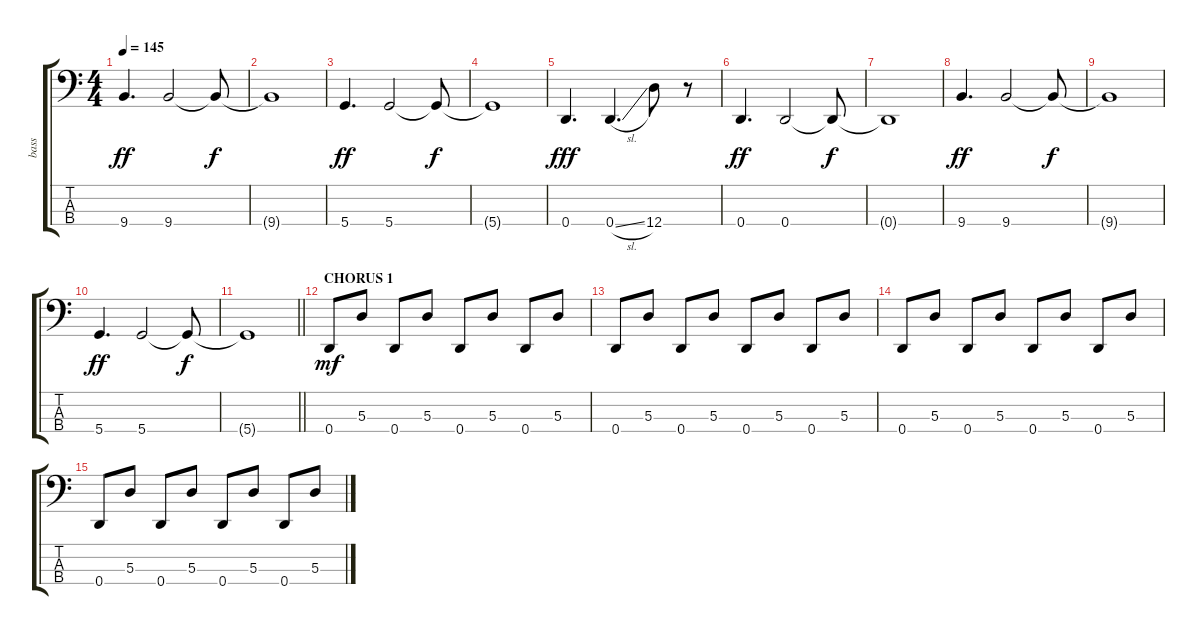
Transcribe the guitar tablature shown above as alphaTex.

\track ("bass" "bass") {instrument electricbasspick}
\staff {score tabs}
\tuning (G2 D2 A1 D1) {hide}
\ts (4 4)
\tempo 145
\clef f4
\ks c
9.4.4{d dy ff} 9.4.2 9.4{t}.8{dy f} |
9.4{t}.1 |
5.4.4{d dy ff} 5.4.2 5.4{t}.8{dy f} |
5.4{t}.1 |
0.4.4{d dy fff} 0.4{sl}.4{d} 12.4.8 r.8 |
0.4.4{d dy ff} 0.4.2 0.4{t}.8{dy f} |
0.4{t}.1 |
9.4.4{d dy ff} 9.4.2 9.4{t}.8{dy f} |
9.4{t}.1 |
5.4.4{d dy ff} 5.4.2 5.4{t}.8{dy f} |
\barLineRight lightlight
5.4{t}.1 |
\section ("" "CHORUS 1")
0.4.8{dy mf} 5.3.8 0.4.8 5.3.8 0.4.8 5.3.8 0.4.8 5.3.8 |
0.4.8 5.3.8 0.4.8 5.3.8 0.4.8 5.3.8 0.4.8 5.3.8 |
0.4.8 5.3.8 0.4.8 5.3.8 0.4.8 5.3.8 0.4.8 5.3.8 |
0.4.8 5.3.8 0.4.8 5.3.8 0.4.8 5.3.8 0.4.8 5.3.8
